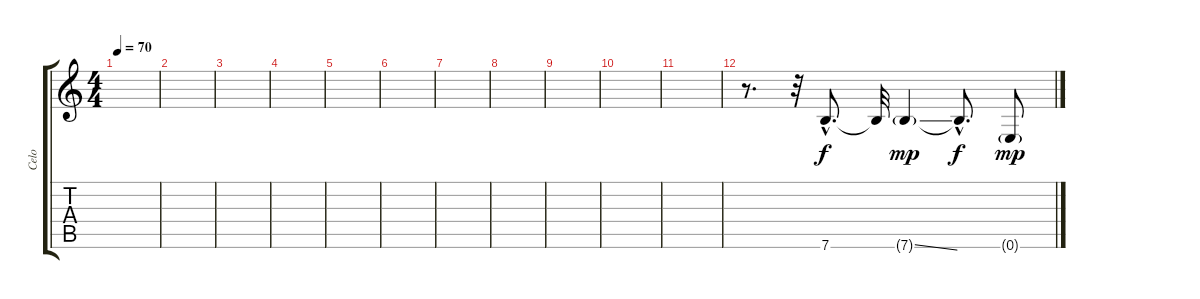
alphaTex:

\track ("Celo" "Celo") {instrument fretlessbass}
\staff {score tabs}
\tuning (E4 B3 G3 D3 A2 E2) {hide}
\ts (4 4)
\tempo 70
\clef g2
\ks c
|
|
|
|
|
|
|
|
|
|
|
r.8{d} r.32 7.6{hac}.8{d} 7.6{t}.32 7.6{ss g}.4{dy mp} 7.6{hac t}.8{d dy f} 0.6{g}.8{dy mp}
